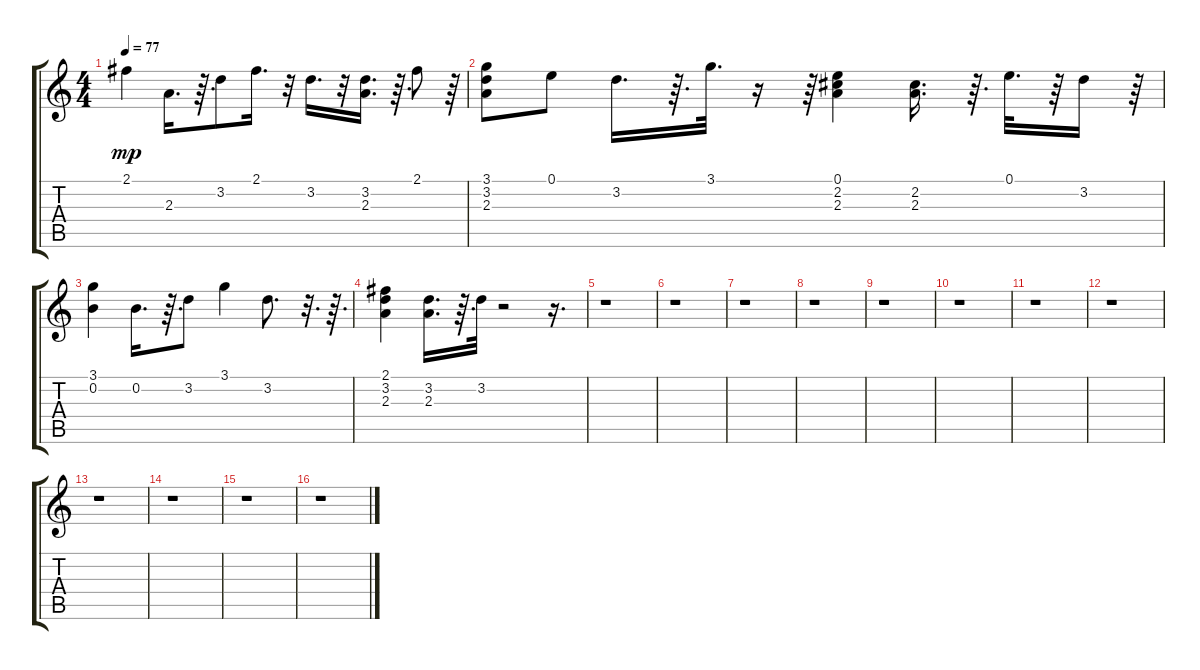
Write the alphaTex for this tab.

\track "" {instrument acousticguitarnylon}
\staff {score tabs}
\tuning (E4 B3 G3 D3 A2 E2) {hide}
\ts (4 4)
\tempo 77
\clef g2
\ks c
2.1.4{dy mp} 2.3.16{d} r.64{d} 3.2.8 2.1.16{d} r.32 3.2.16{d} r.32 (3.2 2.3).16{d} r.64{d} 2.1.8 r.64 |
(3.1 3.2 2.3).8 0.1.8 3.2.16{d} r.64{d} 3.1.32{d} r.16 r.64 (0.1 2.2 2.3).4 (2.2 2.3).16{d} r.64{d} 0.1.32{d} r.64 3.2.16 r.64 |
(3.1 0.2).4 0.2.16{d} r.64{d} 3.2.8 3.1.4 3.2.8{d} r.32{d} r.64{d} |
(2.1 3.2 2.3).4 (3.2 2.3).16{d} r.64{d} 3.2.32 r.2 r.16{d} |
r.1 |
r.1 |
r.1 |
r.1 |
r.1 |
r.1 |
r.1 |
r.1 |
r.1 |
r.1 |
r.1 |
r.1
